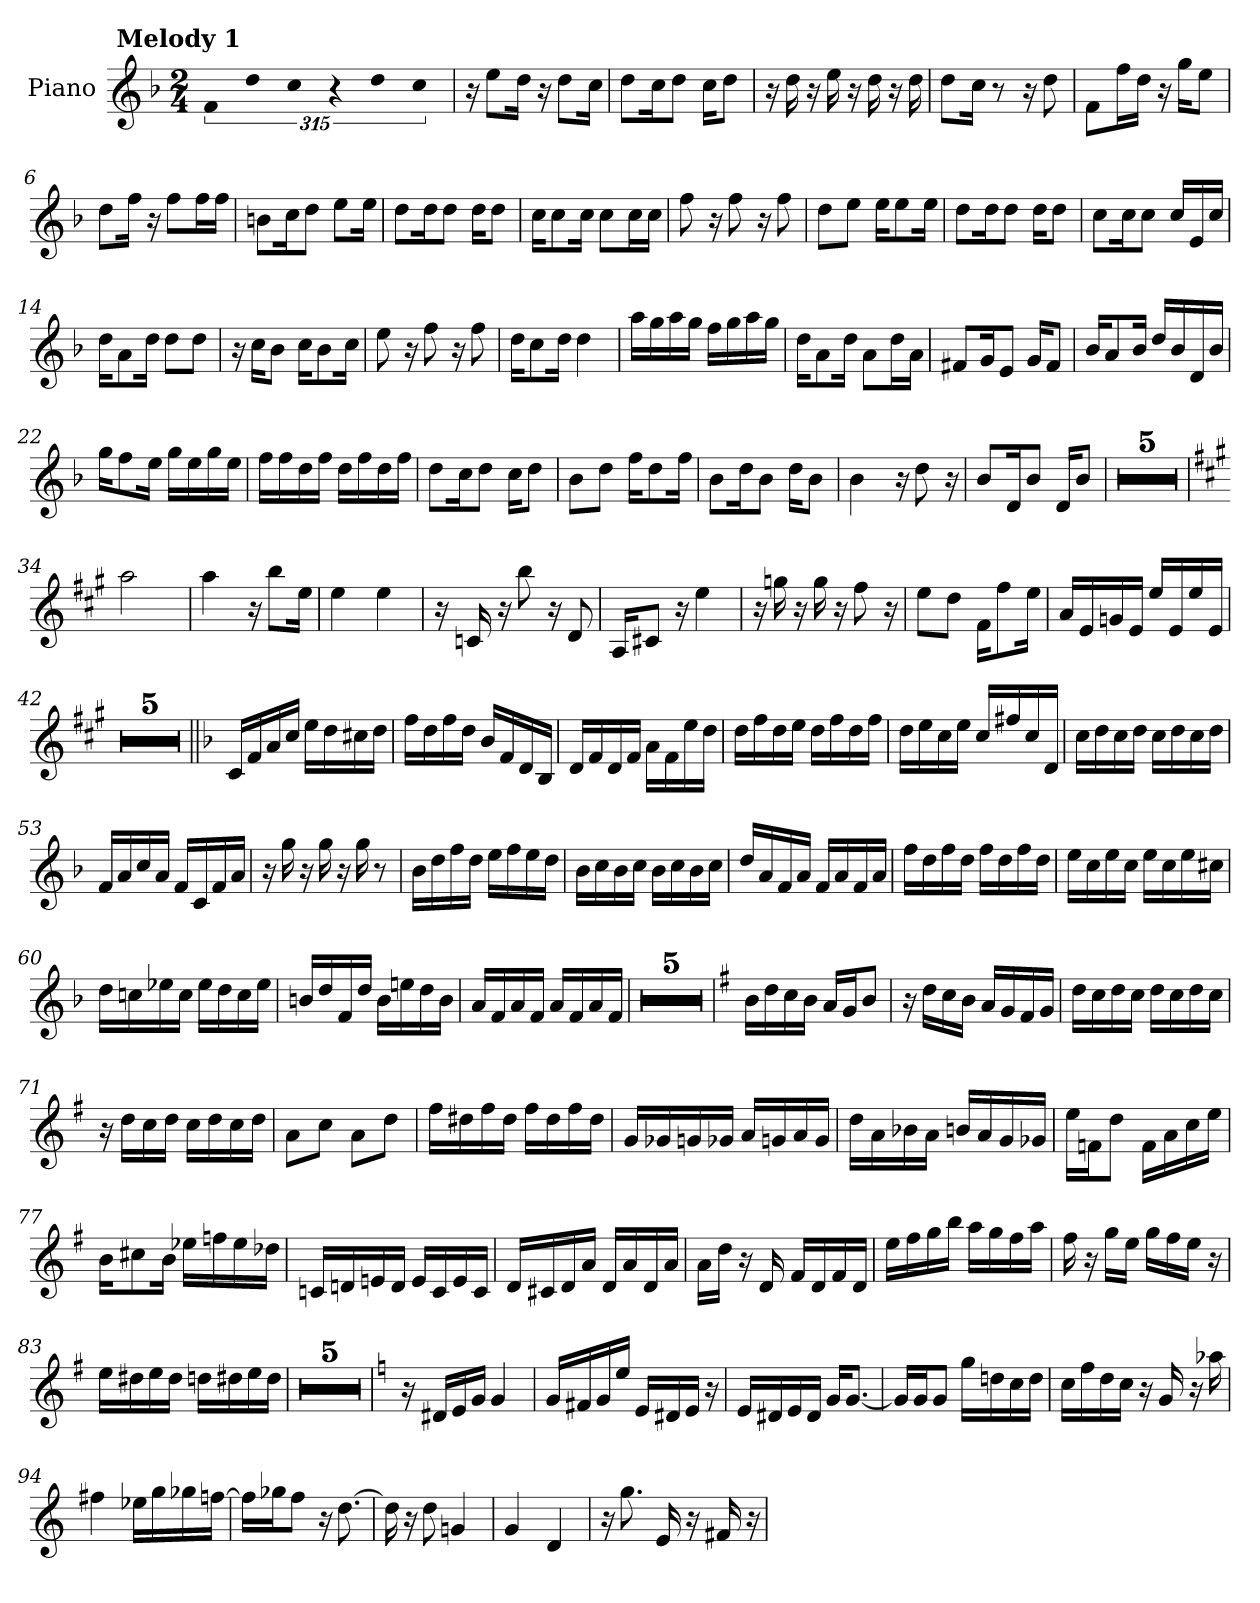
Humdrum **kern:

**kern
*part1
*staff1
*I"Piano
*I'Pno
*clefG2
*k[b-]
*F:
*M2/4
*MM60
!!LO:REH:place=s1:b:enc=none:fs=14:t=Melody 1
=
!LO:N:vis=16
20160f/
!LO:N:vis=8
10080dd\
!LO:N:vis=16
20160cc\
!LO:N:vis=16
20160r
!LO:N:vis=8
10080dd\
!LO:N:vis=16
20160cc\
=1
16r
8ee\L
16dd\Jk
16r
8dd\L
16cc\Jk
=2
8dd\L
16cc\K
8dd\J
16cc\KL
8dd\J
=3
16r
16dd\
16r
16ee\
16r
16dd\
16r
16dd\
=4
8dd\L
16cc\Jk
8r
16r
8dd\
!!LO:LB:g=z
=5
8f\L
16ff\L
16dd\JJ
16r
16gg\KL
8ee\J
=6
8dd\L
16ff\Jk
16r
8ff\L
16ff\L
16ff\JJ
=7
8bn\L
16cc\K
8dd\J
8ee\L
16ee\Jk
=8
8dd\L
16dd\K
8dd\J
16dd\KL
8dd\J
=9
16cc\KL
8cc\
16cc\Jk
8cc\L
16cc\L
16cc\JJ
=10
8ff\
16r
8ff\
16r
8ff\
!!LO:LB:g=z
=11
8dd\L
8ee\J
16ee\KL
8ee\
16ee\Jk
=12
8dd\L
16dd\K
8dd\J
16dd\KL
8dd\J
=13
8cc\L
16cc\K
8cc\J
16cc/LL
16e/
16cc/JJ
=14
16dd\KL
8a\
16dd\Jk
8dd\L
8dd\J
=15
16r
16cc\KL
8b-\J
16cc\KL
8b-\
16cc\Jk
=16
8ee\
16r
8ff\
16r
8ff\
=17
16dd\KL
8cc\
16dd\Jk
4dd\
!!LO:LB:g=z
=18
16aa\LL
16gg\
16aa\
16gg\JJ
16ff\LL
16gg\
16aa\
16gg\JJ
=19
16dd\KL
8a\
16dd\Jk
8a\L
16dd\L
16a\JJ
=20
8f#X/L
16g/K
8e/J
16g/KL
8f#/J
=21
16b-/KL
8a/
16b-/Jk
16dd/LL
16b-/
16d/
16b-/JJ
=22
16gg\KL
8ff\
16ee\Jk
16gg\LL
16ee\
16gg\
16ee\JJ
!!LO:LB:g=z
=23
16ff\LL
16ff\
16dd\
16ff\JJ
16dd\LL
16ff\
16dd\
16ff\JJ
=24
8dd\L
16cc\K
8dd\J
16cc\KL
8dd\J
=25
8b-\L
8dd\J
16ff\KL
8dd\
16ff\Jk
=26
8b-\L
16dd\K
8b-\J
16dd\KL
8b-\J
=27
4b-\
16r
8dd\
16r
=28
8b-/L
16d/K
8b-/J
16d/KL
8b-/J
=29
2r
!!LO:LB:g=z
=30
2r
=31
2r
=32
2r
=33
2r
=34
!!LO:REH:place=s1:b:enc=none:fs=14:t=Melody 2
*k[f#c#g#]
*A:
*MM60
2aa\
=35
4aa\
16r
8bb\L
16ee\Jk
=36
4ee\
4ee\
=37
16r
16cn/
16r
8bb\
16r
8d/
=38
16A/KL
8c#X/J
16r
4ee\
!!LO:LB:g=z
=39
16r
16ggn\
16r
16gg\
16r
8ff#\
16r
=40
8ee\L
8dd\J
16f#\KL
8ff#\
16ee\Jk
=41
16a/LL
16e/
16gn/
16e/JJ
16ee/LL
16e/
16ee/
16e/JJ
=42
2r
=43
2r
=44
2r
=45
2r
=46
2r
!!LO:LB:g=z
=47||
!!LO:REH:place=s1:b:enc=none:fs=14:t=Melody 3
*k[b-]
*F:
*MM60
16c/LL
16f/
16a/
16cc/JJ
16ee\LL
16dd\
16cc#X\
16dd\JJ
=48
16ff\LL
16dd\
16ff\
16dd\JJ
16b-/LL
16f/
16d/
16B-/JJ
=49
16d/LL
16f/
16d/
16f/JJ
16a\LL
16f\
16ee\
16dd\JJ
=50
16dd\LL
16ff\
16dd\
16ee\JJ
16dd\LL
16ff\
16dd\
16ff\JJ
=51
16dd\LL
16ee\
16cc\
16ee\JJ
16cc/LL
16ff#X/
16cc/
16d/JJ
!!LO:LB:g=z
=52
16cc\LL
16dd\
16cc\
16dd\JJ
16cc\LL
16dd\
16cc\
16dd\JJ
=53
16f/LL
16a/
16cc/
16a/JJ
16f/LL
16c/
16f/
16a/JJ
=54
16r
16gg\
16r
16gg\
16r
16gg\
8r
=55
16b-\LL
16dd\
16ff\
16dd\JJ
16ee\LL
16ff\
16ee\
16dd\JJ
=56
16b-\LL
16cc\
16b-\
16cc\JJ
16b-\LL
16cc\
16b-\
16cc\JJ
!!LO:LB:g=z
=57
16dd/LL
16a/
16f/
16a/JJ
16f/LL
16a/
16f/
16a/JJ
=58
16ff\LL
16dd\
16ff\
16dd\JJ
16ff\LL
16dd\
16ff\
16dd\JJ
=59
16ee\LL
16cc\
16ee\
16cc\JJ
16ee\LL
16cc\
16ee\
16cc#X\JJ
=60
16dd\LL
16ccn\
16ee-X\
16cc\JJ
16ee-\LL
16dd\
16cc\
16ee-\JJ
=61
16bn/LL
16dd/
16f/
16dd/JJ
16b\LL
16een\
16dd\
16b\JJ
!!LO:PB:g=z
=62
16a/LL
16f/
16a/
16f/JJ
16a/LL
16f/
16a/
16f/JJ
=63
2r
=64
2r
=65
2r
=66
2r
=67
2r
=68
!!LO:REH:place=s1:b:enc=none:fs=14:t=Melody 4
*k[f#]
*G:
*MM60
16b\LL
16dd\
16cc\
16b\JJ
16a/LL
16g/J
8b/J
=69
16r
16dd\LL
16cc\
16b\JJ
16a/LL
16g/
16f#/
16g/JJ
!!LO:LB:g=z
=70
16dd\LL
16cc\
16dd\
16cc\JJ
16dd\LL
16cc\
16dd\
16cc\JJ
=71
16r
16dd\LL
16cc\
16dd\JJ
16cc\LL
16dd\
16cc\
16dd\JJ
=72
8a\L
8cc\J
8a\L
8dd\J
=73
16ff#\LL
16dd#X\
16ff#\
16dd#\JJ
16ff#\LL
16dd#\
16ff#\
16dd#\JJ
=74
16g/LL
16g-X/
16gn/
16g-X/JJ
16a/LL
16gn/
16a/
16g/JJ
!!LO:LB:g=z
=75
16dd\LL
16a\
16b-X\
16a\JJ
16bn/LL
16a/
16g/
16g-X/JJ
=76
16ee\LL
16fn\J
8dd\J
16f\LL
16a\
16cc\
16ee\JJ
=77
16b\KL
8cc#X\
16b\Jk
16ee-X\LL
16ffn\
16ee-\
16dd-X\JJ
=78
16cn/LL
16dn/
16en/
16d/JJ
16e/LL
16c/
16e/
16c/JJ
=79
16d/LL
16c#X/
16d/
16a/JJ
16d/LL
16a/
16d/
16a/JJ
!!LO:LB:g=z
=80
16a\LL
16dd\JJ
16r
16d/
16f#/LL
16d/
16f#/
16d/JJ
=81
16ee\LL
16ff#\
16gg\
16bb\JJ
16aa\LL
16gg\
16ff#\
16aa\JJ
=82
16ff#\
16r
16gg\LL
16ee\JJ
16gg\LL
16ff#\
16ee\JJ
16r
=83
16ee\LL
16dd#X\
16ee\
16dd#\JJ
16ddn\LL
16dd#X\
16ee\
16dd#\JJ
=84
2r
=85
2r
!!LO:LB:g=z
=86
2r
=87
2r
=88
2r
=89
!!LO:REH:place=s1:b:enc=none:fs=14:t=Melody 5
*k[]
*C:
*MM60
16r
16d#X/LL
16e/
16g/JJ
4g/
=90
16g/LL
16f#X/
16g/
16ee/JJ
16e/LL
16d#X/
16e/JJ
16r
=91
16e/LL
16d#X/
16e/
16d#/JJ
16g/KL
[8.g/J
=92
16g/LL]
16g/J
8g/J
16gg\LL
16ddn\
16cc\
16dd\JJ
!!LO:LB:g=z
=93
16cc\LL
16ff\
16dd\
16cc\JJ
16r
16g/
16r
16aa-X\
=94
4ff#X\
16ee-X\LL
16gg\
16gg-X\
[16ffn\JJ
=95
16ff\LL]
16gg-X\J
8ff\J
16r
[8.dd\
=96
16dd\]
16r
8dd\
4gn/
=97
4g/
4d/
=98
16r
8.gg\
16e/
16r
16f#X/
16r
=
*-
